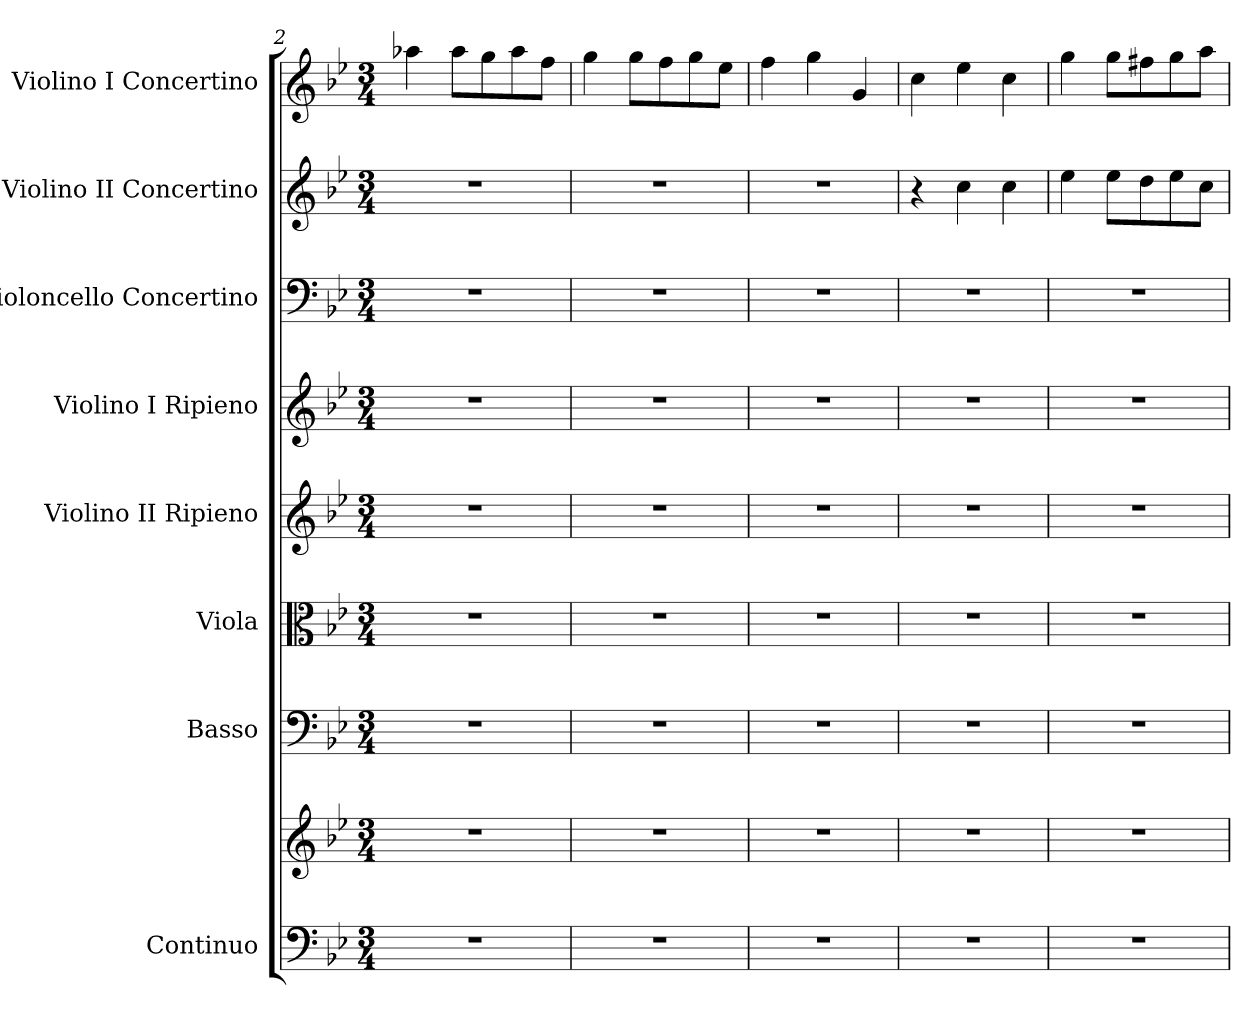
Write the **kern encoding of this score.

**kern	**kern	**kern	**kern	**kern	**kern	**kern	**kern	**kern
*part8	*part8	*part7	*part6	*part5	*part4	*part3	*part2	*part1
*staff9	*staff8	*staff7	*staff6	*staff5	*staff4	*staff3	*staff2	*staff1
*I"Continuo	*	*I"Basso	*I"Viola	*I"Violino II Ripieno	*I"Violino I Ripieno	*I"Violoncello Concertino	*I"Violino II Concertino	*I"Violino I Concertino
*	*	*	*	*	*	*I'Vc	*I'Vln	*I'Vln
*clefF4	*clefG2	*clefF4	*clefC3	*clefG2	*clefG2	*clefF4	*clefG2	*clefG2
*k[b-e-]	*k[b-e-]	*k[b-e-]	*k[b-e-]	*k[b-e-]	*k[b-e-]	*k[b-e-]	*k[b-e-]	*k[b-e-]
*M3/4	*M3/4	*M3/4	*M3/4	*M3/4	*M3/4	*M3/4	*M3/4	*M3/4
=2	=2	=2	=2	=2	=2	=2	=2	=2
2.r	2.r	2.r	2.r	2.r	2.r	2.r	2.r	4aa-X\
.	.	.	.	.	.	.	.	8aa-\L
.	.	.	.	.	.	.	.	8gg\
.	.	.	.	.	.	.	.	8aa-\
.	.	.	.	.	.	.	.	8ff\J
=3	=3	=3	=3	=3	=3	=3	=3	=3
2.r	2.r	2.r	2.r	2.r	2.r	2.r	2.r	4gg\
.	.	.	.	.	.	.	.	8gg\L
.	.	.	.	.	.	.	.	8ff\
.	.	.	.	.	.	.	.	8gg\
.	.	.	.	.	.	.	.	8ee-\J
=4	=4	=4	=4	=4	=4	=4	=4	=4
2.r	2.r	2.r	2.r	2.r	2.r	2.r	2.r	4ff\
.	.	.	.	.	.	.	.	4gg\
.	.	.	.	.	.	.	.	4g/
=5	=5	=5	=5	=5	=5	=5	=5	=5
2.r	2.r	2.r	2.r	2.r	2.r	2.r	4r	4cc\
.	.	.	.	.	.	.	4cc\	4ee-\
.	.	.	.	.	.	.	4cc\	4cc\
=6	=6	=6	=6	=6	=6	=6	=6	=6
2.r	2.r	2.r	2.r	2.r	2.r	2.r	4ee-\	4gg\
.	.	.	.	.	.	.	8ee-\L	8gg\L
.	.	.	.	.	.	.	8dd\	8ff#X\
.	.	.	.	.	.	.	8ee-\	8gg\
.	.	.	.	.	.	.	8cc\J	8aa\J
=	=	=	=	=	=	=	=	=
*-	*-	*-	*-	*-	*-	*-	*-	*-
